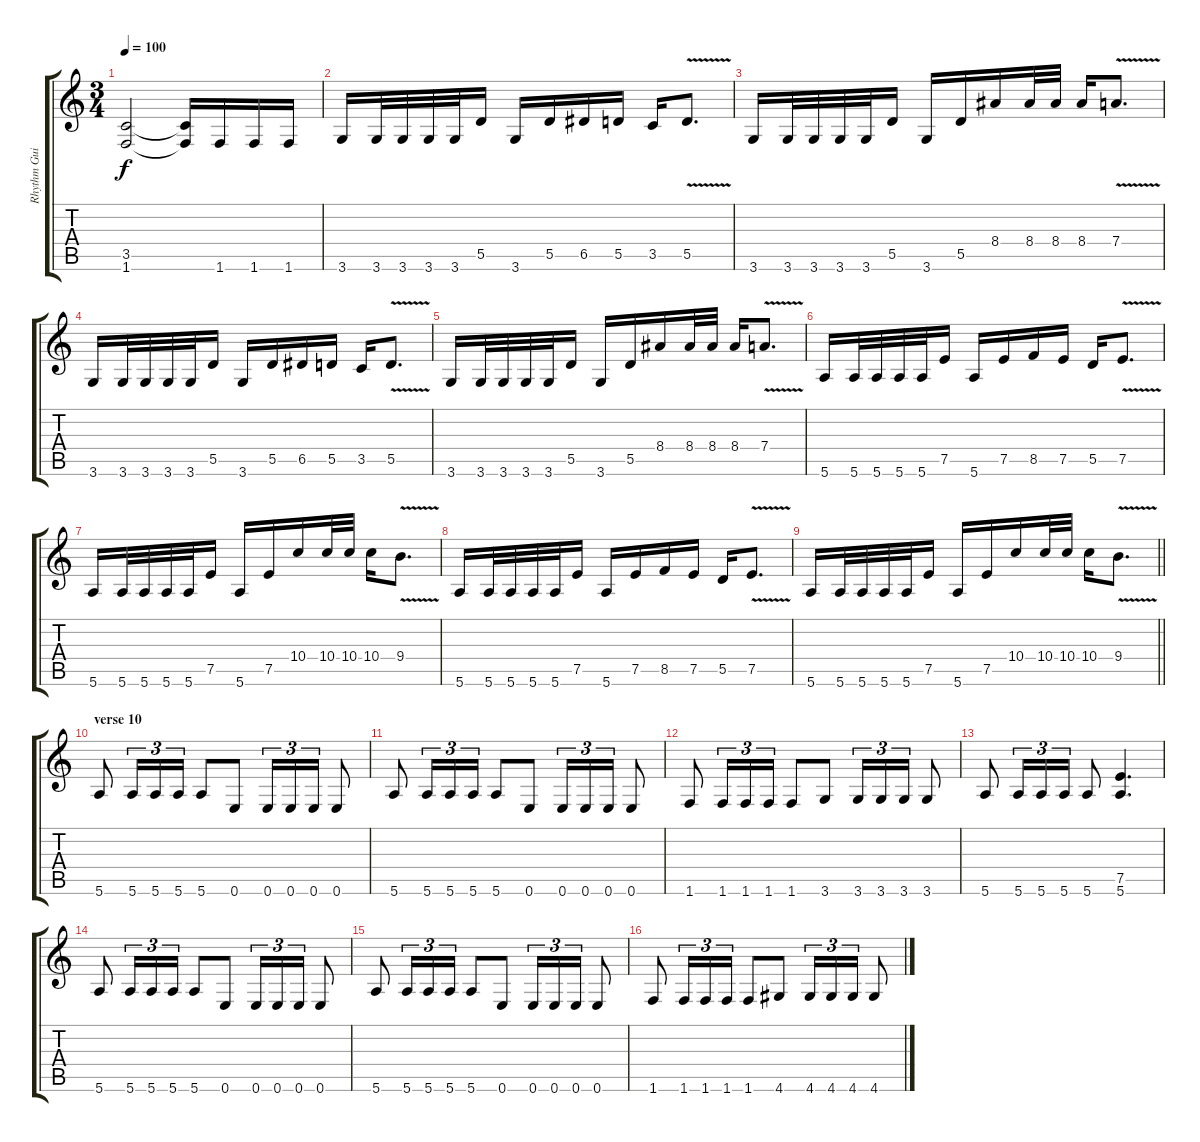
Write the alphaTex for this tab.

\track ("Rhythm Guitar L" "Rhythm Gui") {instrument distortionguitar}
\staff {score tabs}
\tuning (E4 B3 G3 D3 A2 E2) {hide}
\ts (3 4)
\tempo 100
\clef g2
\ks c
(3.5 1.6).2{dy f} (3.5{t} 1.6{t}).16 1.6.16 1.6.16 1.6.16 |
3.6.16 3.6.32 3.6.32 3.6.32 3.6.32 5.5.16 3.6.16 5.5.16 6.5.16 5.5.16 3.5.16 5.5{v}.8{d} |
3.6.16 3.6.32 3.6.32 3.6.32 3.6.32 5.5.16 3.6.16 5.5.16 8.4.16 8.4.32 8.4.32 8.4.16 7.4{v}.8{d} |
3.6.16 3.6.32 3.6.32 3.6.32 3.6.32 5.5.16 3.6.16 5.5.16 6.5.16 5.5.16 3.5.16 5.5{v}.8{d} |
3.6.16 3.6.32 3.6.32 3.6.32 3.6.32 5.5.16 3.6.16 5.5.16 8.4.16 8.4.32 8.4.32 8.4.16 7.4{v}.8{d} |
5.6.16 5.6.32 5.6.32 5.6.32 5.6.32 7.5.16 5.6.16 7.5.16 8.5.16 7.5.16 5.5.16 7.5{v}.8{d} |
5.6.16 5.6.32 5.6.32 5.6.32 5.6.32 7.5.16 5.6.16 7.5.16 10.4.16 10.4.32 10.4.32 10.4.16 9.4{v}.8{d} |
5.6.16 5.6.32 5.6.32 5.6.32 5.6.32 7.5.16 5.6.16 7.5.16 8.5.16 7.5.16 5.5.16 7.5{v}.8{d} |
\barLineRight lightlight
5.6.16 5.6.32 5.6.32 5.6.32 5.6.32 7.5.16 5.6.16 7.5.16 10.4.16 10.4.32 10.4.32 10.4.16 9.4{v}.8{d} |
\section ("" "verse 10")
5.6.8 5.6.16{tu (3 2)} 5.6.16{tu (3 2)} 5.6.16{tu (3 2)} 5.6.8 0.6.8 0.6.16{tu (3 2)} 0.6.16{tu (3 2)} 0.6.16{tu (3 2)} 0.6.8 |
5.6.8 5.6.16{tu (3 2)} 5.6.16{tu (3 2)} 5.6.16{tu (3 2)} 5.6.8 0.6.8 0.6.16{tu (3 2)} 0.6.16{tu (3 2)} 0.6.16{tu (3 2)} 0.6.8 |
1.6.8 1.6.16{tu (3 2)} 1.6.16{tu (3 2)} 1.6.16{tu (3 2)} 1.6.8 3.6.8 3.6.16{tu (3 2)} 3.6.16{tu (3 2)} 3.6.16{tu (3 2)} 3.6.8 |
5.6.8 5.6.16{tu (3 2)} 5.6.16{tu (3 2)} 5.6.16{tu (3 2)} 5.6.8 (7.5 5.6).4{d} |
5.6.8 5.6.16{tu (3 2)} 5.6.16{tu (3 2)} 5.6.16{tu (3 2)} 5.6.8 0.6.8 0.6.16{tu (3 2)} 0.6.16{tu (3 2)} 0.6.16{tu (3 2)} 0.6.8 |
5.6.8 5.6.16{tu (3 2)} 5.6.16{tu (3 2)} 5.6.16{tu (3 2)} 5.6.8 0.6.8 0.6.16{tu (3 2)} 0.6.16{tu (3 2)} 0.6.16{tu (3 2)} 0.6.8 |
1.6.8 1.6.16{tu (3 2)} 1.6.16{tu (3 2)} 1.6.16{tu (3 2)} 1.6.8 4.6.8 4.6.16{tu (3 2)} 4.6.16{tu (3 2)} 4.6.16{tu (3 2)} 4.6.8
